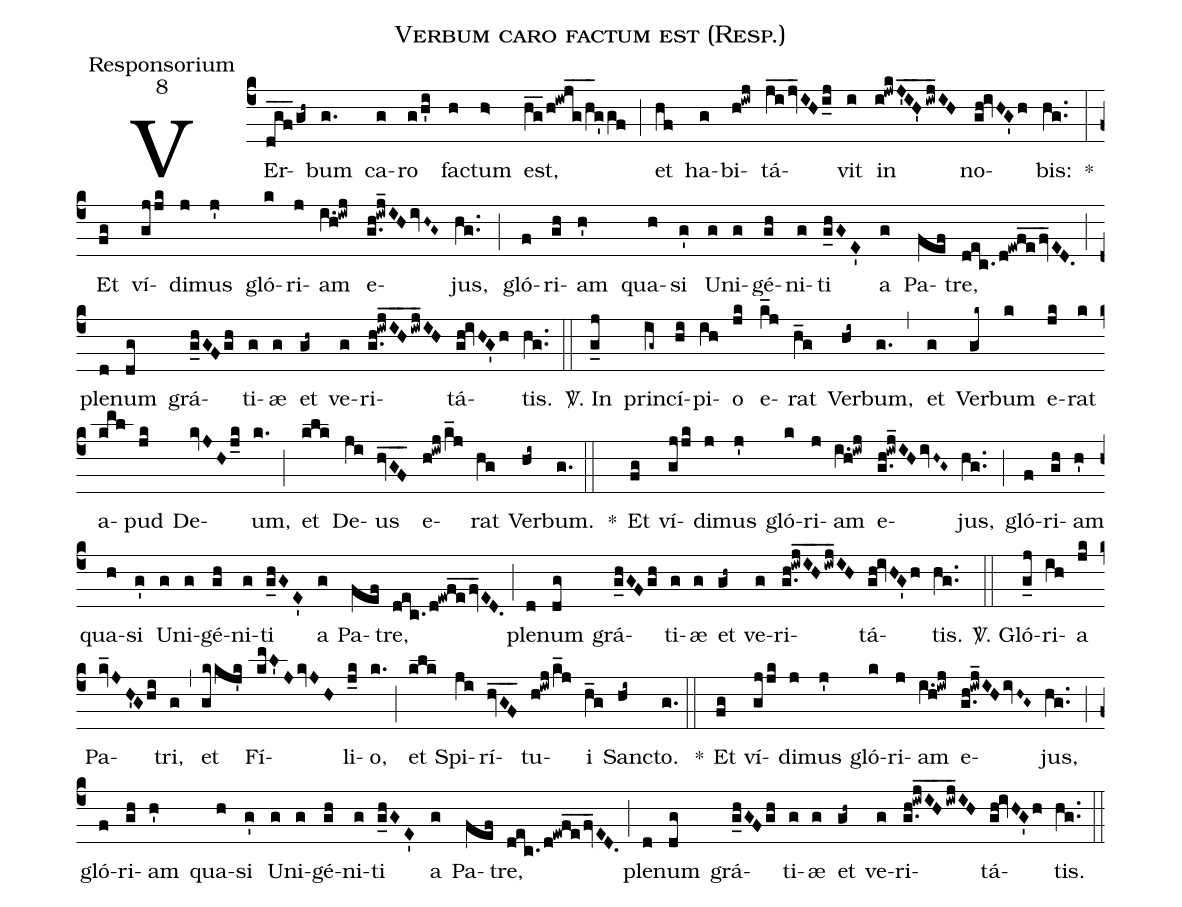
name:Verbum caro factum est (Resp.);
office-part:Responsorium;
mode:8;
%%
(c4)VEr(dgf___/gh~)bum(g.) ca(g)ro(g/h'i) fac(h)tum(h>) est,(hg__/h!iwjg__/h_g'gf) (;) et(hf) ha(g)bi(h!iwj)tá(ji__/jv_IH/i_j)vit(i) in(i!jwkJ'IH'___/iwj_IH) no(gh!ivHG'h)bis:(hg..) *(:) Et(fg) ví(gjjk)di(j)mus(j') gló(k)ri(j)am(i.h!iwj) e(g.h!iwj_IHivH~G~)jus,(hg..) (;) gló(f)ri(gh)am(h') qua(h)si(g') U(g)ni(g)gé(gh)ni(g)ti(g_hGE') a(g) Pa(fef)tre,(dec./d!ewfe__/fv_ED.) (;) ple(d)num(dg) grá(g_hGF/gh)ti(g)æ(g) et(gh~) ve(g)ri(g.h!iwjIH___/iwj_IH)tá(gh!ivHG'h)tis.(hg..) (::)

<sp>V/</sp>. In(g_j) prin(ig~)cí(hi)pi(ih)o(jk) e(k_j)rat(h_g) Ver(hi~)bum,(g.) (,) et(g) Ver(gk~)bum(k) e(jk)rat(k) a(kml)pud(jk) De(kvJHj_k)um,(k.) (;) et(klk) De(ji)us(hvGF___) e(h!iwj/k_j)rat(hg) Ver(hi~)bum.(g.) (::)
*() Et(fg) ví(gjjk)di(j)mus(j') gló(k)ri(j)am(i.h!iwj) e(g.h!iwj_IHivH~G~)jus,(hg..) (;) gló(f)ri(gh)am(h') qua(h)si(g') U(g)ni(g)gé(gh)ni(g)ti(g_hGE') a(g) Pa(fef)tre,(dec./d!ewfe__/fv_ED.) (;) ple(d)num(dg) grá(g_hGF/gh)ti(g)æ(g) et(gh~) ve(g)ri(g.h!iwjIH___/iwj_IH)tá(gh!ivHG'h)tis.(hg..) (::)

<sp>V/</sp>. Gló(g_j)ri(ih)a(jk) Pa(kv_JH'Ghi)tri,(g) (,) et(gkkj'k) Fí(kmL'JkvJH)li(j_k)o,(k.) (;) et(klk) Spi(ji)rí(hvGF___)tu(h!iwj/k_j)i(h_g) Sanc(hi~)to.(g.) (::)
*() Et(fg) ví(gjjk)di(j)mus(j') gló(k)ri(j)am(i.h!iwj) e(g.h!iwj_IHivH~G~)jus,(hg..) (;) gló(f)ri(gh)am(h') qua(h)si(g') U(g)ni(g)gé(gh)ni(g)ti(g_hGE') a(g) Pa(fef)tre,(dec./d!ewfe__/fv_ED.) (;) ple(d)num(dg) grá(g_hGF/gh)ti(g)æ(g) et(gh~) ve(g)ri(g.h!iwjIH___/iwj_IH)tá(gh!ivHG'h)tis.(hg..) (::)
